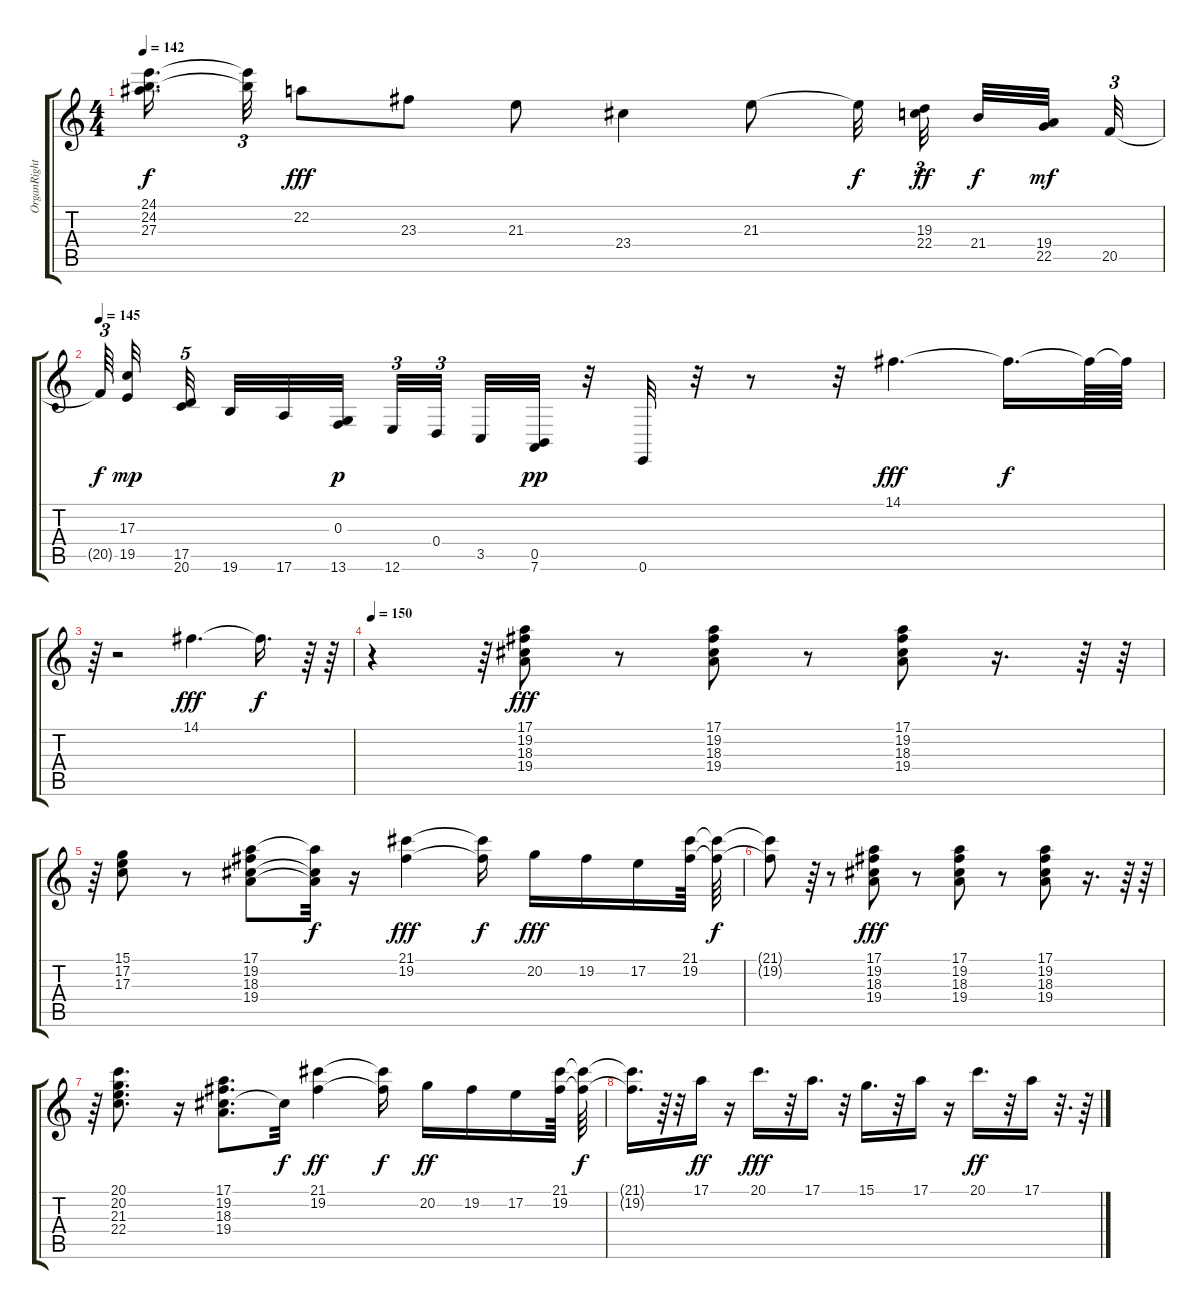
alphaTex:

\track ("OrganRight" "OrganRight") {instrument rockorgan}
\staff {score tabs}
\tuning (E4 B3 G3 D3 A2 E2) {hide}
\ts (4 4)
\tempo 142
\clef g2
\ks c
(24.1{t} 24.2{t} 27.3{t}).16{d dy f} (24.1{t} 24.2{t}).32{tu (3 2)} 22.2.8{dy fff} 23.3.8 21.3.8 23.4.4 21.3.8 21.3{t}.32{dy f} (19.3 22.4).32{tu (3 2) dy ff} 21.4.32{dy f} (19.4 22.5).32{dy mf} 20.5.32{tu (3 2)} |
\tempo 145
20.5{t}.64{tu (3 2) dy f} (17.3 19.5).32{dy mp} (17.5 20.6).32{tu (5 4)} 19.6.32 17.6.32 (0.3 13.6).32{dy p} 12.6.32{tu (3 2)} 0.4.32{tu (3 2)} 3.5.32 (0.5 7.6).32{dy pp} r.32 0.6.32 r.32 r.8 r.32 14.1.4{d dy fff} 14.1{t}.16{d dy f} 14.1{t}.64 14.1{t}.64 |
r.64 r.2 14.1.4{d dy fff} 14.1{t}.16{d dy f} r.64 r.64 |
\tempo 150
r.4 r.64 (17.1 19.2 18.3 19.4).8{dy fff} r.8 (17.1 19.2 18.3 19.4).8 r.8 (17.1 19.2 18.3 19.4).8 r.16{d} r.64 r.64 |
r.64 (15.1 17.2 17.3).8 r.8 (17.1 19.2 18.3 19.4).8 (17.1{t} 18.3{t} 19.4{t}).32{dy f} r.16 (21.1 19.2).4{dy fff} (21.1{t} 19.2{t}).16{dy f} 20.2.16{dy fff} 19.2.16 17.2.16 (21.1 19.2).64 (21.1{t} 19.2{t}).64{dy f} |
(21.1{t} 19.2{t}).8 r.64 r.8 (17.1 19.2 18.3 19.4).8{dy fff} r.8 (17.1 19.2 18.3 19.4).8 r.8 (17.1 19.2 18.3 19.4).8 r.16{d} r.64 r.64 |
r.64 (20.1 20.2 21.3 22.4).8{d} r.16 (17.1 19.2 18.3 19.4).8{d} 18.3{t}.32{dy f} (21.1 19.2).4{dy ff} (21.1{t} 19.2{t}).16{dy f} 20.2.16{dy ff} 19.2.16 17.2.16 (21.1 19.2).64 (21.1{t} 19.2{t}).64{dy f} |
(21.1{t} 19.2{t}).16{d} r.64 r.32 17.1.16{dy ff} r.16 20.1.16{d dy fff} r.32 17.1.16{d} r.32 15.1.16{d} r.32 17.1.16 r.16 20.1.16{d dy ff} r.32 17.1.16 r.32{d} r.64
